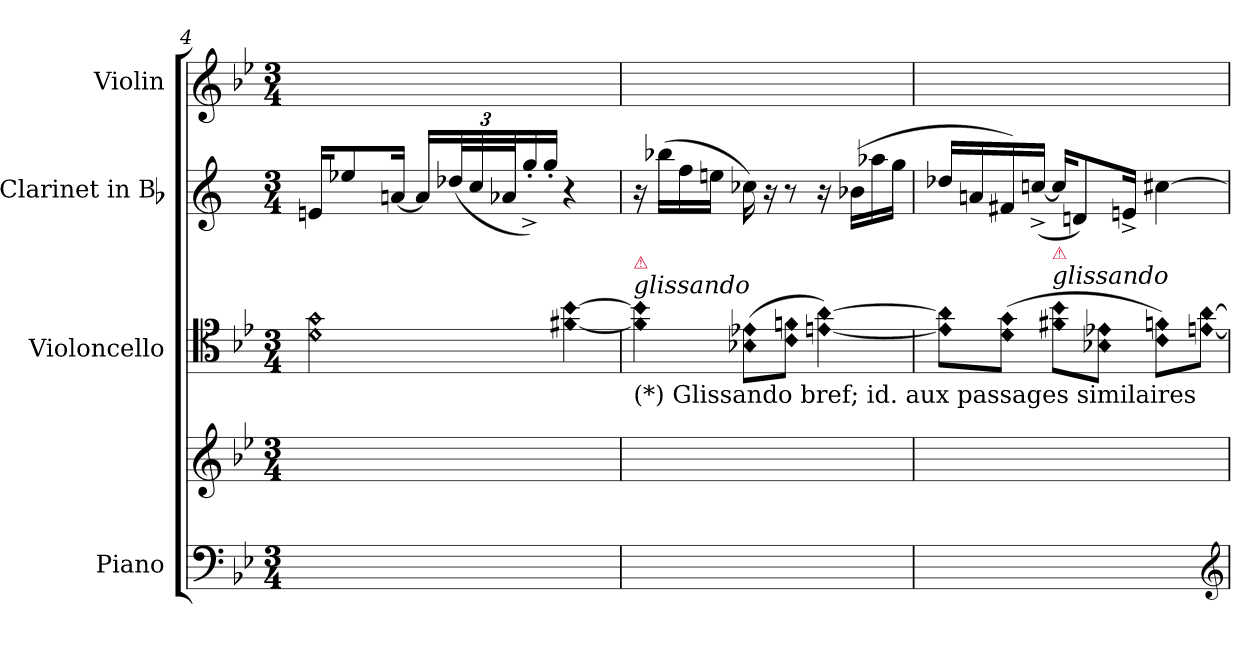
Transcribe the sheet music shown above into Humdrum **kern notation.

**kern	**kern	**kern	**kern	**kern
*part4	*part4	*part3	*part2	*part1
*staff5	*staff4	*staff3	*staff2	*staff1
*I"Piano	*	*I"Violoncello	*I"Clarinet in Bb	*I"Violin
*I'Pno.	*	*I'Vc.	*I'Cl.	*I'Vln.
*clefF4	*clefG2	*clefC4	*clefG2	*clefG2
*	*	*	*ITrd1c2	*
*k[b-e-]	*k[b-e-]	*k[b-e-]	*k[b-e-]	*k[b-e-]
*B-:	*B-:	*B-:	*B-:	*B-:
*M3/4	*M3/4	*M3/4	*M3/4	*M3/4
=4	=4	=4	=4	=4
!	!	!LO:N:n=1:head=diamond	!	!
!	!	!LO:N:n=2:head=diamond	!	!
8.ryy	8.ryy	2d 2g	16dnKL	32ryy
.	.	.	.	32ryy
.	.	.	8dd-X	32ryy
.	.	.	.	32ryy
.	.	.	.	32ryy
.	.	.	.	32ryy
16ryy	16ryy	.	[16gnJk	32ryy
.	.	.	.	32ryy
8ryy	8ryy	.	16g/LL]	4ryy
.	.	.	(48cc-XL	.
.	.	.	48b-	.
.	.	.	48g-XJ	.
16ryy	16ryy	.	16ff'^)	.
16ryy	16ryy	.	16ff'JJ	.
!	!	!LO:N:n=1:head=diamond	!	!
!	!	!LO:N:n=2:head=diamond	!	!
16ryy	16ryy	[4f#X [4b-	4r	4ryy
8.ryy	8.ryy	.	.	.
=5	=5	=5	=5	=5
!	!	!LO:TX:b:t=(*) Glissando bref; id. aux passages similaires	!	!
!	!	!LO:TX:a:i:t=glissando	!	!
!	!	!LO:TX:a:color=crimson:t=⚠	!	!
!	!	!LO:N:n=1:head=diamond	!	!
!	!	!LO:N:n=2:head=diamond	!	!
4ryy	4ryy	4f#] 4b-]	16r	32ryy
.	.	.	.	32ryy
.	.	.	(16aa-XLL	16ryy
.	.	.	16ee-	8ryy
.	.	.	16ddnJJ	.
!	!	!LO:N:n=1:head=diamond	!	!
!	!	!LO:N:n=2:head=diamond	!	!
2ryy	2ryy	(8B-X 8e-XL	16b--X)	4ryy
.	.	.	16r	.
!	!	!LO:N:n=1:head=diamond	!	!
!	!	!LO:N:n=2:head=diamond	!	!
.	.	8c 8fnJ	8r	.
!	!	!LO:N:n=1:head=diamond	!	!
!	!	!LO:N:n=2:head=diamond	!	!
.	.	[4en [4a)	16r	4ryy
.	.	.	(16a-XLL	.
.	.	.	16gg-X	.
.	.	.	16ffJJ	.
=6	=6	=6	=6	=6
!	!	!LO:N:n=1:head=diamond	!	!
!	!	!LO:N:n=2:head=diamond	!	!
4ryy	4ryy	8e] 8a]L	16cc-XLL	8ryy
.	.	.	16gn	.
!	!	!LO:N:n=1:head=diamond	!	!
!	!	!LO:N:n=2:head=diamond	!	!
.	.	(8d 8gJ	16en)	16ryy
.	.	.	([16b-X^JJ	16ryy
!	!	!LO:TX:a:i:t=glissando	!	!
!	!	!LO:TX:a:color=crimson:t=⚠	!	!
!	!	!LO:N:n=1:head=diamond	!	!
!	!	!LO:N:n=2:head=diamond	!	!
4ryy	4ryy	8f#X 8b-L	16b-KL]	16ryy
.	.	.	8cn)	32ryy
.	.	.	.	32ryy
!	!	!LO:N:n=1:head=diamond	!	!
!	!	!LO:N:n=2:head=diamond	!	!
.	.	8B-X 8e-XJ	.	32ryy
.	.	.	.	32ryy
.	.	.	16dn^Jk	32ryy
.	.	.	.	32ryy
!	!	!LO:N:n=1:head=diamond	!	!
!	!	!LO:N:n=2:head=diamond	!	!
4ryy	4ryy	8c 8fnL)	[4bn	32ryy
.	.	.	.	32ryy
.	.	.	.	16ryy
!	!	!LO:N:n=1:head=diamond	!	!
!	!	!LO:N:n=2:head=diamond	!	!
.	.	[8en [8aJ	.	8ryy
*clefG2	*	*	*	*
=	=	=	=	=
*-	*-	*-	*-	*-
